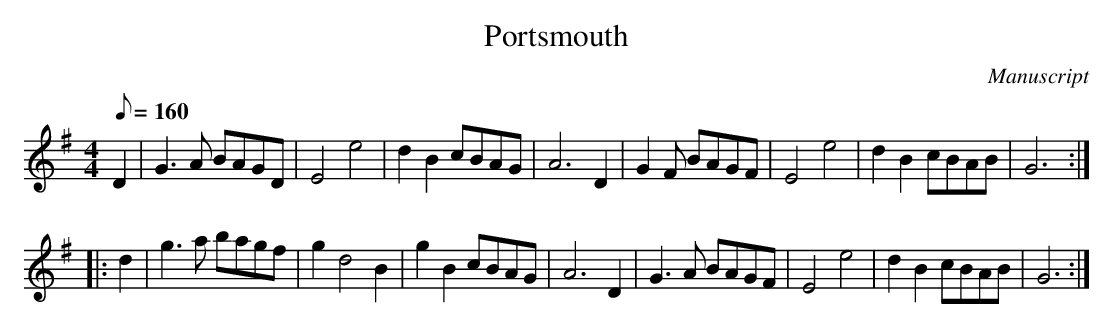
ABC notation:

X:1
T: Portsmouth
M:4/4
L:1/8
Q:160
O:Manuscript
K:G
D2|G3 A BAGD|E4 e4|d2 B2 cBAG|A6 D2|G2 F BAGF|E4 e4|d2 B2 cBAB| G6:|
|: d2|g3 a bagf|g2 d4 B2|g2 B2 cBAG| A6 D2|G3 A BAGF|E4 e4|d2 B2 cBAB| G6:|
